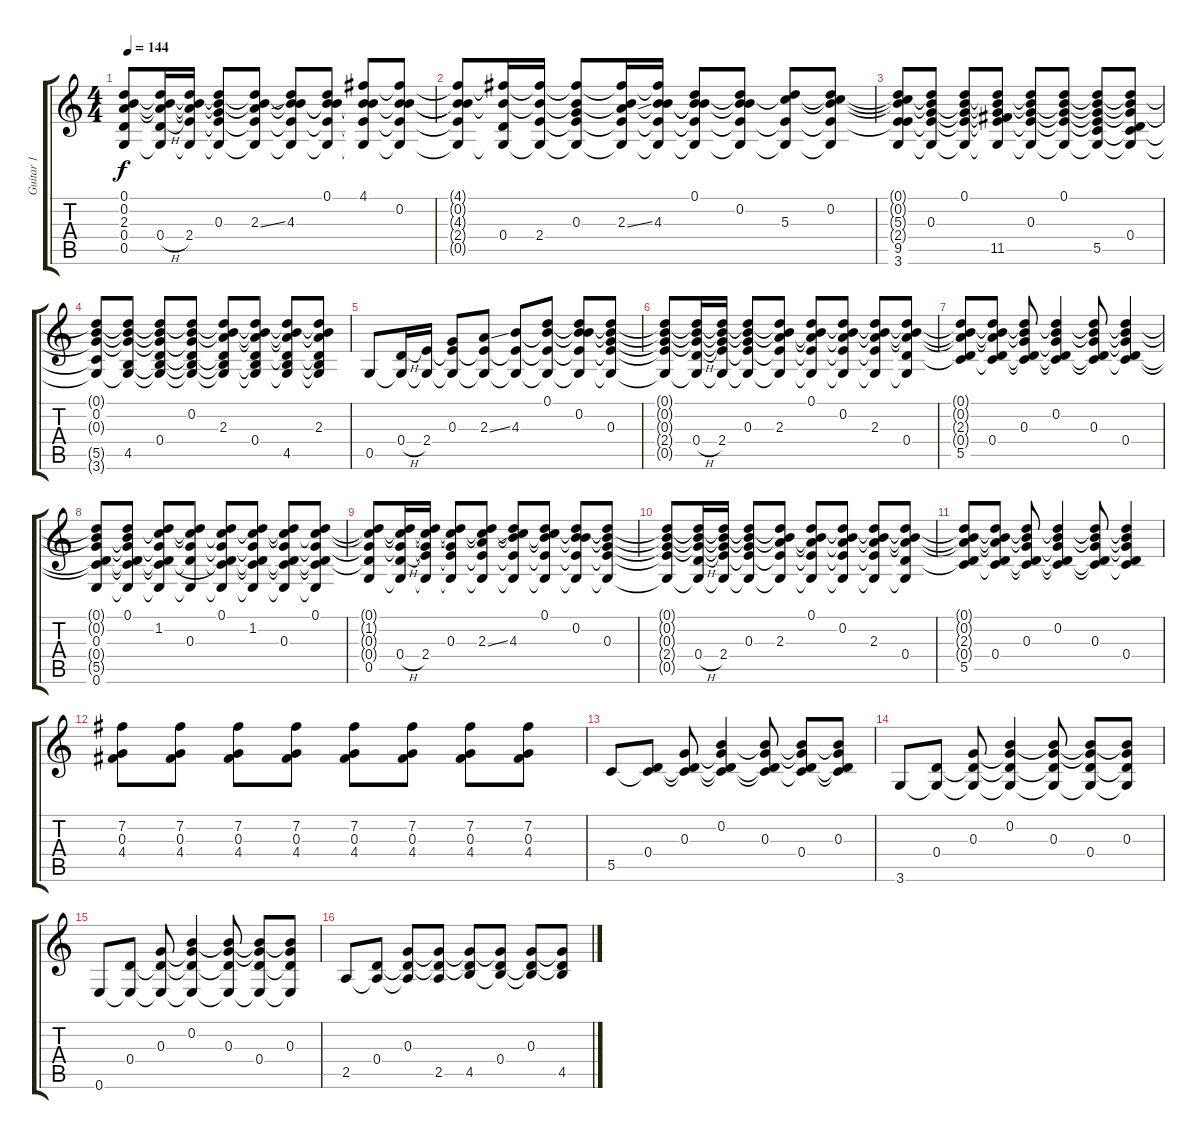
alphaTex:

\track ("Guitar 1" "Guitar 1") {instrument electricguitarjazz}
\staff {score tabs}
\tuning (D4 B3 G3 D3 G2 E2) {hide}
\ts (4 4)
\tempo 144
\clef g2
\ks c
(0.1{t} 0.2{t} 2.3{t} 0.4{t} 0.5).8{dy f} (0.1{t} 0.2{t} 2.3{t} 0.4{h} 0.5{t}).16 (0.1{t} 0.2{t} 2.3{t} 2.4 0.5{t}).16 (0.1{t} 0.2{t} 0.3 2.4{t} 0.5{t}).8 (0.1{t} 0.2{t} 2.3{ss} 2.4{t} 0.5{t}).8 (0.1{t} 0.2{t} 4.3 2.4{t} 0.5{t}).8 (0.1 0.2{t} 4.3{t} 2.4{t} 0.5{t}).8 (4.1 0.2{t} 4.3{t} 2.4{t} 0.5{t}).8 (4.1{t} 0.2 4.3{t} 2.4{t} 0.5{t}).8 |
(4.1{t} 0.2{t} 4.3{t} 2.4{t} 0.5{t}).8 (4.1{t} 0.2{t} 0.4 0.5{t}).16 (4.1{t} 0.2{t} 2.4 0.5{t}).16 (4.1{t} 0.2{t} 0.3 2.4{t} 0.5{t}).8 (4.1{t} 0.2{t} 2.3{ss} 2.4{t} 0.5{t}).16 (4.1{t} 0.2{t} 4.3 2.4{t} 0.5{t}).16 (0.1 0.2{t} 4.3{t} 2.4{t} 0.5{t}).8 (0.1{t} 0.2 4.3{t} 2.4{t} 0.5{t}).8 (0.1{t} 5.3 2.4{t} 0.5{t}).8 (0.1{t} 0.2 5.3{t} 2.4{t} 0.5{t}).8 |
(0.1{t} 0.2{t} 5.3{t} 2.4{t} 9.5 3.6{t}).8 (0.1{t} 0.2{t} 0.3 2.4{t} 3.6{t}).8 (0.1 0.2{t} 0.3{t} 2.4{t} 3.6{t}).8 (0.1{t} 0.2{t} 0.3{t} 2.4{t} 11.5 3.6{t}).8 (0.1{t} 0.2{t} 0.3 2.4{t} 3.6{t}).8 (0.1 0.2{t} 0.3{t} 2.4{t} 3.6{t}).8 (0.1{t} 0.2{t} 0.3{t} 2.4{t} 5.5 3.6{t}).8 (0.1{t} 0.2{t} 0.3{t} 0.4 5.5{t} 3.6{t}).8 |
(0.1{t} 0.2 0.3{t} 5.5{t} 3.6{t}).8 (0.1{t} 0.2{t} 0.3{t} 4.5 3.6{t}).8 (0.1{t} 0.2{t} 0.3{t} 0.4 4.5{t} 3.6{t}).8 (0.1{t} 0.2 0.3{t} 0.4{t} 4.5{t} 3.6{t}).8 (0.1{t} 0.2{t} 2.3 0.4{t} 4.5{t} 3.6{t}).8 (0.1{t} 0.2{t} 2.3{t} 0.4 4.5{t} 3.6{t}).8 (0.1{t} 0.2{t} 2.3{t} 0.4{t} 4.5 3.6{t}).8 (0.1{t} 0.2{t} 2.3 0.4{t} 4.5{t} 3.6{t}).8 |
0.5.8 (0.4{h} 0.5{t}).16 (2.4 0.5{t}).16 (0.3 2.4{t} 0.5{t}).8 (2.3{ss} 2.4{t} 0.5{t}).8 (4.3 2.4{t} 0.5{t}).8 (0.1 4.3{t} 2.4{t} 0.5{t}).8 (0.1{t} 0.2 4.3{t} 2.4{t} 0.5{t}).8 (0.1{t} 0.2{t} 0.3 2.4{t} 0.5{t}).8 |
(0.1{t} 0.2{t} 0.3{t} 2.4{t} 0.5{t}).8 (0.1{t} 0.2{t} 0.3{t} 0.4{h} 0.5{t}).16 (0.1{t} 0.2{t} 0.3{t} 2.4 0.5{t}).16 (0.1{t} 0.2{t} 0.3 2.4{t} 0.5{t}).8 (0.1{t} 0.2{t} 2.3 2.4{t} 0.5{t}).8 (0.1 0.2{t} 2.3{t} 2.4{t} 0.5{t}).8 (0.1{t} 0.2 2.3{t} 2.4{t} 0.5{t}).8 (0.1{t} 0.2{t} 2.3 2.4{t} 0.5{t}).8 (0.1{t} 0.2{t} 2.3{t} 0.4 0.5{t}).8 |
(0.1{t} 0.2{t} 2.3{t} 0.4{t} 5.5).8 (0.1{t} 0.2{t} 2.3{t} 0.4 5.5{t}).8 (0.1{t} 0.2{t} 0.3 0.4{t} 5.5{t}).8 (0.1{t} 0.2 0.3{t} 0.4{t} 5.5{t}).4 (0.1{t} 0.2{t} 0.3 0.4{t} 5.5{t}).8 (0.1{t} 0.2{t} 0.3{t} 0.4 5.5{t}).4 |
(0.1{t} 0.2{t} 0.3 0.4{t} 5.5{t} 0.6).8 (0.1 0.2{t} 0.3{t} 0.4{t} 5.5{t} 0.6{t}).8 (0.1{t} 1.2 0.3{t} 0.4{t} 5.5{t} 0.6{t}).8 (0.1{t} 1.2{t} 0.3 0.4{t} 0.6{t}).8 (0.1 1.2{t} 0.3{t} 0.4{t} 5.5{t} 0.6{t}).8 (0.1{t} 1.2 0.3{t} 0.4{t} 5.5{t} 0.6{t}).8 (0.1{t} 1.2{t} 0.3 0.4{t} 5.5{t} 0.6{t}).8 (0.1 1.2{t} 0.3{t} 0.4{t} 5.5{t} 0.6{t}).8 |
(0.1{t} 1.2{t} 0.3{t} 0.4{t} 0.5).8 (0.1{t} 1.2{t} 0.3{t} 0.4{h} 0.5{t}).16 (0.1{t} 1.2{t} 0.3{t} 2.4 0.5{t}).16 (0.1{t} 1.2{t} 0.3 2.4{t} 0.5{t}).8 (0.1{t} 1.2{t} 2.3{ss} 2.4{t} 0.5{t}).8 (0.1{t} 1.2{t} 4.3 2.4{t} 0.5{t}).8 (0.1 1.2{t} 4.3{t} 2.4{t} 0.5{t}).8 (0.1{t} 0.2 4.3{t} 2.4{t} 0.5{t}).8 (0.1{t} 0.2{t} 0.3 2.4{t} 0.5{t}).8 |
(0.1{t} 0.2{t} 0.3{t} 2.4{t} 0.5{t}).8 (0.1{t} 0.2{t} 0.3{t} 0.4{h} 0.5{t}).16 (0.1{t} 0.2{t} 0.3{t} 2.4 0.5{t}).16 (0.1{t} 0.2{t} 0.3 2.4{t} 0.5{t}).8 (0.1{t} 0.2{t} 2.3 2.4{t} 0.5{t}).8 (0.1 0.2{t} 2.3{t} 2.4{t} 0.5{t}).8 (0.1{t} 0.2 2.3{t} 2.4{t} 0.5{t}).8 (0.1{t} 0.2{t} 2.3 2.4{t} 0.5{t}).8 (0.1{t} 0.2{t} 2.3{t} 0.4 0.5{t}).8 |
(0.1{t} 0.2{t} 2.3{t} 0.4{t} 5.5).8 (0.1{t} 0.2{t} 2.3{t} 0.4 5.5{t}).8 (0.1{t} 0.2{t} 0.3 0.4{t} 5.5{t}).8 (0.1{t} 0.2 0.3{t} 0.4{t} 5.5{t}).4 (0.1{t} 0.2{t} 0.3 0.4{t} 5.5{t}).8 (0.1{t} 0.2{t} 0.3{t} 0.4 5.5{t}).4 |
(7.2 0.3 4.4).8 (7.2 0.3 4.4).8 (7.2 0.3 4.4).8 (7.2 0.3 4.4).8 (7.2 0.3 4.4).8 (7.2 0.3 4.4).8 (7.2 0.3 4.4).8 (7.2 0.3 4.4).8 |
5.5.8 (0.4 5.5{t}).8 (0.3 0.4{t} 5.5{t}).8 (0.2 0.3{t} 0.4{t} 5.5{t}).4 (0.2{t} 0.3 0.4{t} 5.5{t}).8 (0.2{t} 0.3{t} 0.4 5.5{t}).8 (0.2{t} 0.3 0.4{t} 5.5{t}).8 |
3.6.8 (0.4 3.6{t}).8 (0.3 0.4{t} 3.6{t}).8 (0.2 0.3{t} 0.4{t} 3.6{t}).4 (0.2{t} 0.3 0.4{t} 3.6{t}).8 (0.2{t} 0.3{t} 0.4 3.6{t}).8 (0.2{t} 0.3 0.4{t} 3.6{t}).8 |
0.6.8 (0.4 0.6{t}).8 (0.3 0.4{t} 0.6{t}).8 (0.2 0.3{t} 0.4{t} 0.6{t}).4 (0.2{t} 0.3 0.4{t} 0.6{t}).8 (0.2{t} 0.3{t} 0.4 0.6{t}).8 (0.2{t} 0.3 0.4{t} 0.6{t}).8 |
2.5.8 (0.4 2.5{t}).8 (0.3 0.4{t} 2.5{t}).8 (0.3{t} 0.4{t} 2.5).8 (0.3{t} 0.4{t} 4.5).8 (0.3{t} 0.4 4.5{t}).8 (0.3 0.4{t} 4.5{t}).8 (0.3{t} 0.4{t} 4.5).8
